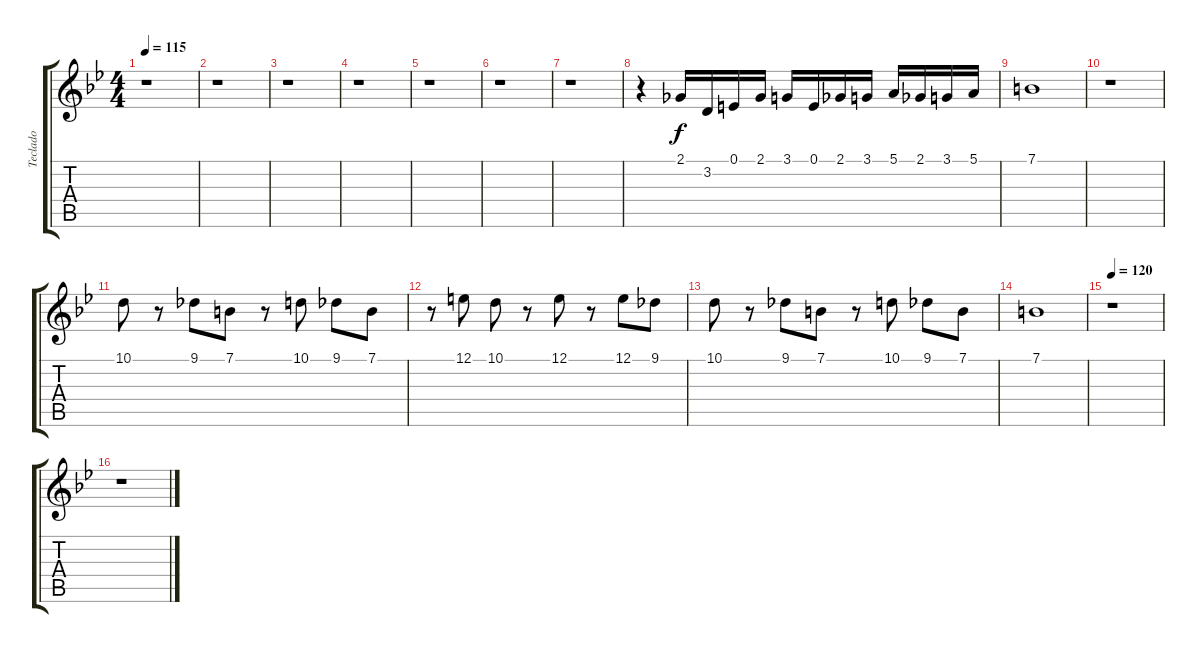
\track ("Teclado" "Teclado") {instrument stringensemble1}
\staff {score tabs}
\tuning (E4 B3 G3 D3 A2 E2) {hide}
\ts (4 4)
\tempo 115
\clef g2
\ks bb
r.1{dy f} |
r.1 |
r.1 |
r.1 |
r.1 |
r.1 |
r.1 |
r.4 2.1.16 3.2.16 0.1.16 2.1.16 3.1.16 0.1.16 2.1.16 3.1.16 5.1.16 2.1.16 3.1.16 5.1.16 |
7.1.1 |
r.1 |
10.1.8 r.8 9.1.8 7.1.8 r.8 10.1.8 9.1.8 7.1.8 |
r.8 12.1.8 10.1.8 r.8 12.1.8 r.8 12.1.8 9.1.8 |
10.1.8 r.8 9.1.8 7.1.8 r.8 10.1.8 9.1.8 7.1.8 |
7.1.1 |
\tempo 120
r.1 |
r.1
